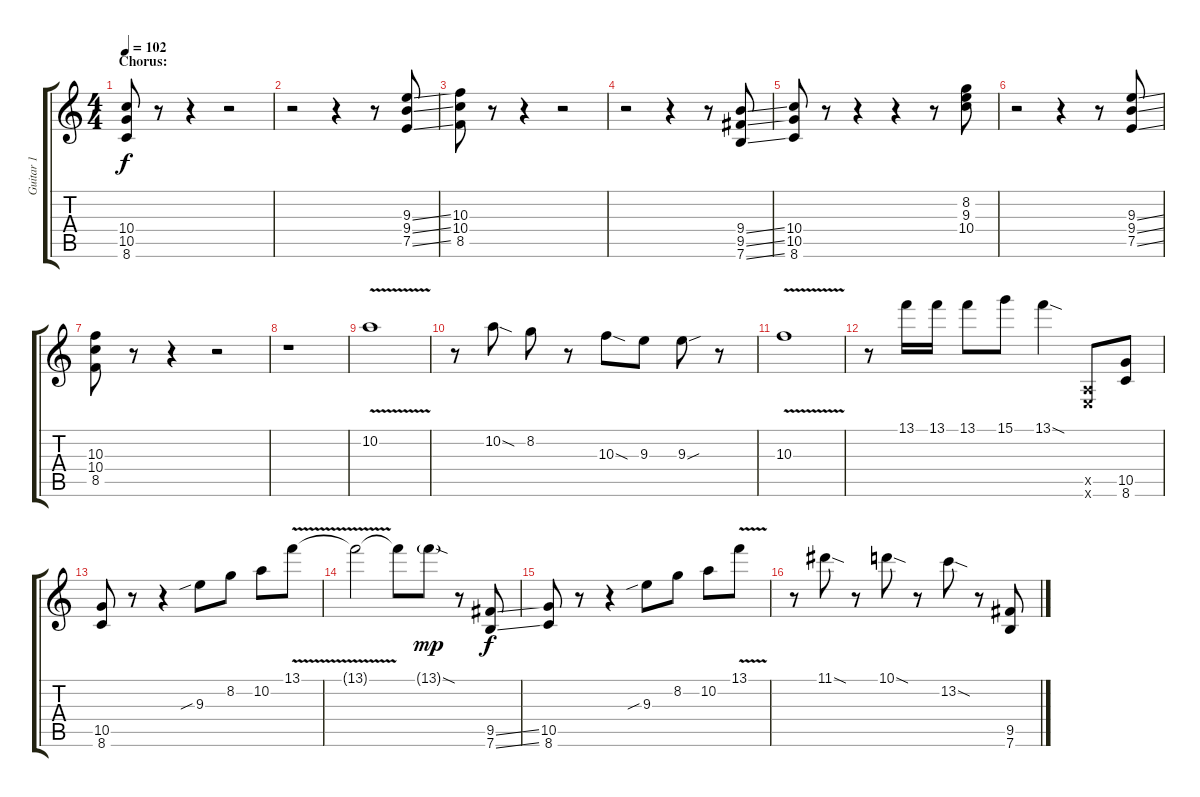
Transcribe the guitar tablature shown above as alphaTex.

\track ("Guitar 1" "Guitar 1") {instrument distortionguitar}
\staff {score tabs}
\tuning (E4 B3 G3 D3 A2 E2) {hide}
\ts (4 4)
\section ("" "Chorus:")
\tempo 102
\clef g2
\ks c
(10.4 10.5 8.6).8{dy f} r.8 r.4 r.2 |
r.2 r.4 r.8 (9.3{ss} 9.4{ss} 7.5{ss}).8 |
(10.3 10.4 8.5).8 r.8 r.4 r.2 |
r.2 r.4 r.8 (9.4{ss} 9.5{ss} 7.6{ss}).8 |
(10.4 10.5 8.6).8 r.8 r.4 r.4 r.8 (8.2 9.3 10.4).8 |
r.2 r.4 r.8 (9.3{ss} 9.4{ss} 7.5{ss}).8 |
(10.3 10.4 8.5).8 r.8 r.4 r.2 |
r.1 |
10.2{v}.1 |
r.8 10.2{sod}.8 8.2.8 r.8 10.3{sod}.8 9.3.8 9.3{sou}.8 r.8 |
10.3{v}.1 |
r.8 13.1.16 13.1.16 13.1.8 15.1.8 13.1{sod}.4 (0.5{x} 0.6{x}).8 (10.5 8.6).8 |
(10.5 8.6).8 r.8 r.4 9.3{sib}.8 8.2.8 10.2.8 13.1{v}.8 |
13.1{t}.2 13.1{t}.8 13.1{sod g}.8{dy mp} r.8 (9.5{ss} 7.6{ss}).8{dy f} |
(10.5 8.6).8 r.8 r.4 9.3{sib}.8 8.2.8 10.2.8 13.1{v}.8 |
r.8 11.1{sod}.8 r.8 10.1{sod}.8 r.8 13.2{sod}.8 r.8 (9.5{ss} 7.6{ss}).8
